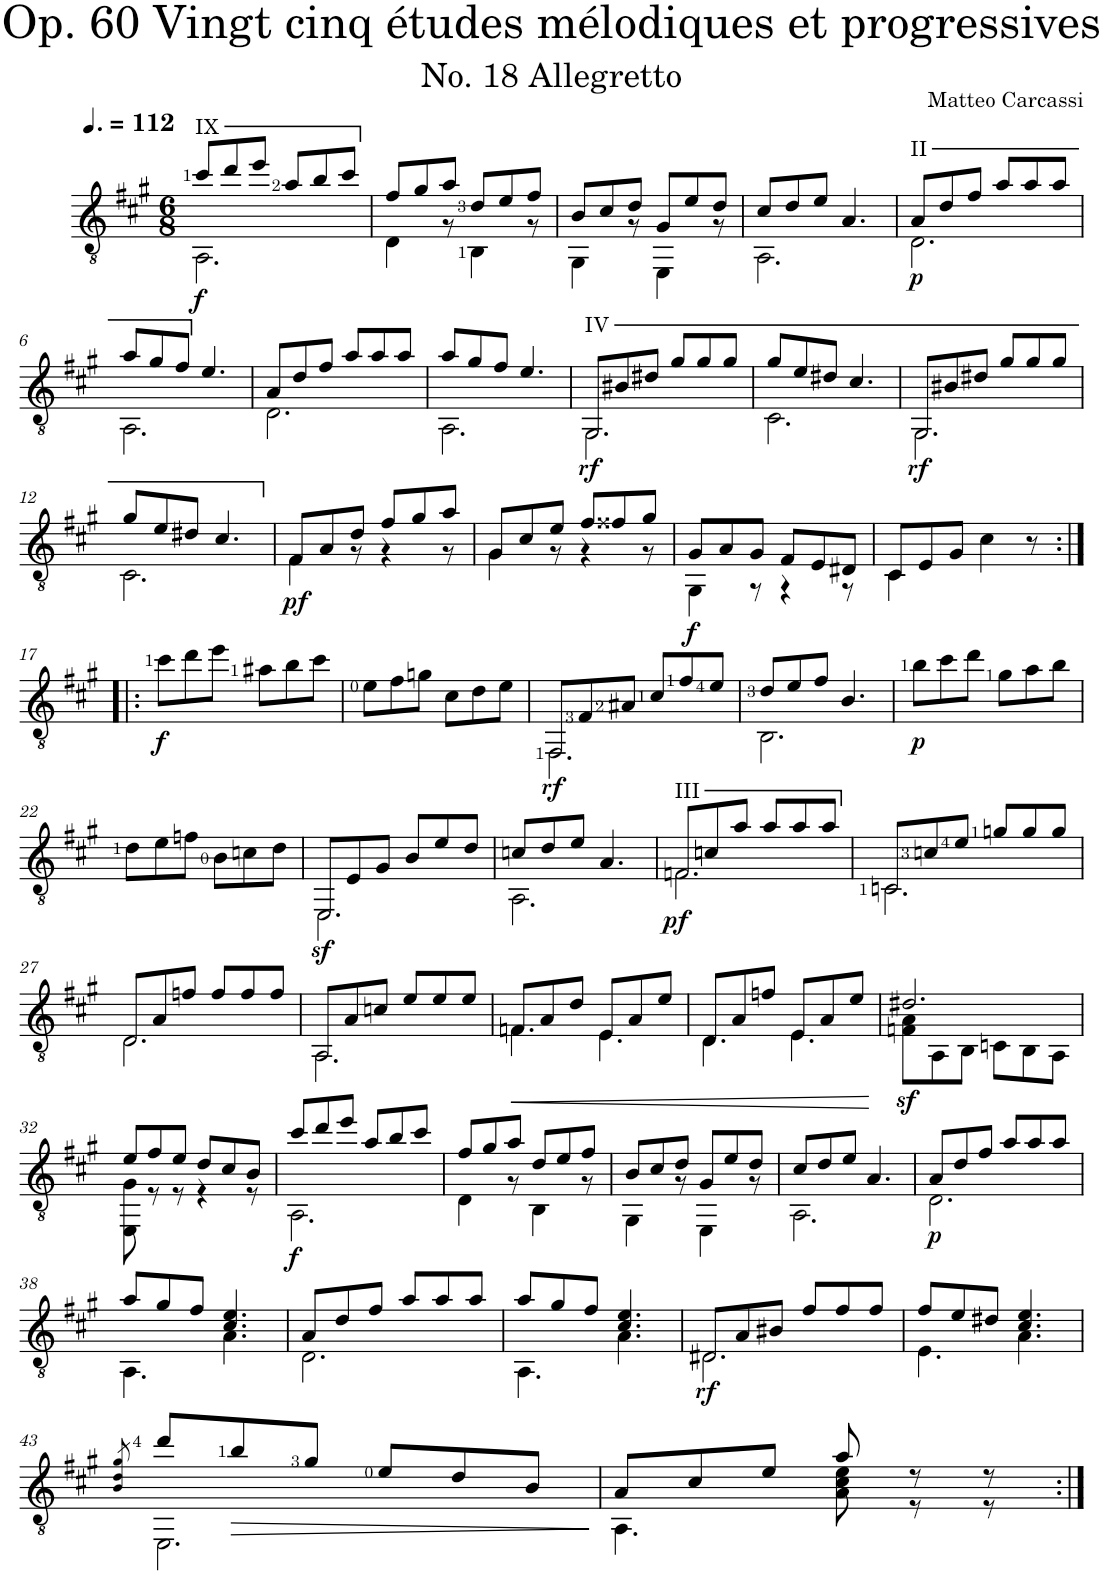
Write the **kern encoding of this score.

**kern	**dynam
*part1	*part1
*staff1	*staff1
*I"Classical Guitar	*
*I'Guit.	*
*clefGv2	*
*k[f#c#g#]	*
*A:	*
*M6/8	*
*MM168	*
=1	=1
*^	*
!LO:TX:a:t=IX	!	!
!	!	!LO:DY:b
8cc#/L	2.AA\	f
8dd/	.	.
8ee/J	.	.
8a/L	.	.
8b/	.	.
8cc#/J	.	.
=2	=2	=2
8f#/L	4D\	.
8g#/	.	.
8a/J	8r	.
8d/L	4BB\	.
8e/	.	.
8f#/J	8r	.
=3	=3	=3
8B/L	4GG#\	.
8c#/	.	.
8d/J	8r	.
8G#/L	4EE\	.
8e/	.	.
8d/J	8r	.
=4	=4	=4
8c#/L	2.AA\	.
8d/	.	.
8e/J	.	.
4.A/	.	.
=5	=5	=5
!LO:TX:a:t=II	!	!
!	!	!LO:DY:b
8A/L	2.D\	p
8d/	.	.
8f#/J	.	.
8a/L	.	.
8a/	.	.
8a/J	.	.
!!LO:LB:g=z	!!
=6	=6	=6
8a/L	2.AA\	.
8g#/	.	.
8f#/J	.	.
4.e/	.	.
=7	=7	=7
8A/L	2.D\	.
8d/	.	.
8f#/J	.	.
8a/L	.	.
8a/	.	.
8a/J	.	.
=8	=8	=8
8a/L	2.AA\	.
8g#/	.	.
8f#/J	.	.
4.e/	.	.
=9	=9	=9
!LO:TX:a:t=IV	!	!
!	!	!LO:DY:b
8GG#/L	2.GG#\	rf
8B#X/	.	.
8d#X/J	.	.
8g#/L	.	.
8g#/	.	.
8g#/J	.	.
=10	=10	=10
8g#/L	2.C#\	.
8e/	.	.
8d#X/J	.	.
4.c#/	.	.
=11	=11	=11
!	!	!LO:DY:b
8GG#/L	2.GG#\	rf
8B#X/	.	.
8d#X/J	.	.
8g#/L	.	.
8g#/	.	.
8g#/J	.	.
!!LO:LB:g=z	!!
=12	=12	=12
8g#/L	2.C#\	.
8e/	.	.
8d#X/J	.	.
4.c#/	.	.
=13	=13	=13
!	!	!LO:DY:b
8F#/L	4F#\	other-dynamics
8A/	.	.
8d/J	8r	.
8f#/L	4r	.
8g#/	.	.
8a/J	8r	.
=14	=14	=14
8G#/L	4G#\	.
8c#/	.	.
8e/J	8r	.
8f#/L	4r	.
8f##X/	.	.
8g#/J	8r	.
=15	=15	=15
!	!	!LO:DY:b
8G#/L	4GG#\	f
8A/	.	.
8G#/J	8r	.
8F#/L	4r	.
8E/	.	.
8D#X/J	8r	.
=16	=16	=16
8C#/L	4C#\	.
8E/	.	.
8G#/J	4ryy	.
4c#\	.	.
.	4ryy	.
8r	.	.
*v	*v	*
!!LO:LB:g=z
=17:|!|:	=17:|!|:
!	!LO:DY:b
8cc#\L	f
8dd\	.
8ee\J	.
8a#X\L	.
8b\	.
8cc#\J	.
=18	=18
8e\L	.
8f#\	.
8gn\J	.
8c#\L	.
8d\	.
8e\J	.
=19	=19
*^	*
!	!	!LO:DY:b
8FF#/L	2.FF#\	rf
8F#/	.	.
8A#X/J	.	.
8c#/L	.	.
8f#/	.	.
8e/J	.	.
=20	=20	=20
8d/L	2.BB\	.
8e/	.	.
8f#/J	.	.
4.B/	.	.
*v	*v	*
=21	=21
!	!LO:DY:b
8b\L	p
8cc#\	.
8dd\J	.
8g#\L	.
8a\	.
8b\J	.
!!LO:LB:g=z
=22	=22
8d\L	.
8e\	.
8fn\J	.
8B\L	.
8cn\	.
8d\J	.
=23	=23
*^	*
!	!	!LO:DY:b
8EE/L	2.EE\	sf
8E/	.	.
8G#/J	.	.
8B/L	.	.
8e/	.	.
8d/J	.	.
=24	=24	=24
8cn/L	2.AA\	.
8d/	.	.
8e/J	.	.
4.A/	.	.
=25	=25	=25
!LO:TX:a:t=III	!	!
!	!	!LO:DY:b
8Fn/L	2.F\	other-dynamics
8cn/	.	.
8a/J	.	.
8a/L	.	.
8a/	.	.
8a/J	.	.
=26	=26	=26
8Cn/L	2.C\	.
8cn/	.	.
8e/J	.	.
8gn/L	.	.
8g/	.	.
8g/J	.	.
!!LO:LB:g=z	!!
=27	=27	=27
8D/L	2.D\	.
8A/	.	.
8fn/J	.	.
8f/L	.	.
8f/	.	.
8f/J	.	.
=28	=28	=28
8AA/L	2.AA\	.
8A/	.	.
8cn/J	.	.
8e/L	.	.
8e/	.	.
8e/J	.	.
=29	=29	=29
!	!	!LO:HP:b
8Fn/L	4.F\	<
8A/	.	.
8d/J	.	.
8E/L	4.E\	.
8A/	.	.
8e/J	.	.
=30	=30	=30
8D/L	4.D\	.
8A/	.	.
8fn/J	.	.
8E/L	4.E\	.
8A/	.	.
8e/J	.	.
*v	*v	*
.	[
=31	=31
*^	*
!	!	!LO:DY:b
2.d#X/	8Fn\ 8A\L	sf
.	8AA\	.
.	8BB\J	.
.	8Cn\L	.
.	8BB\	.
.	8AA\J	.
!!LO:LB:g=z	!!
=32	=32	=32
8e/L	8EE\ 8G#\	.
8f#/	8r	.
8e/J	8r	.
8d/L	4r	.
8c#/	.	.
8B/J	8r	.
=33	=33	=33
!	!	!LO:DY:b
8cc#/L	2.AA\	f
8dd/	.	.
8ee/J	.	.
8a/L	.	.
8b/	.	.
8cc#/J	.	.
=34	=34	=34
8f#/L	4D\	.
8g#/	.	.
8a/J	8r	.
8d/L	4BB\	.
8e/	.	.
8f#/J	8r	.
=35	=35	=35
8B/L	4GG#\	.
8c#/	.	.
8d/J	8r	.
8G#/L	4EE\	.
8e/	.	.
8d/J	8r	.
=36	=36	=36
8c#/L	2.AA\	.
8d/	.	.
8e/J	.	.
4.A/	.	.
=37	=37	=37
!	!	!LO:DY:b
8A/L	2.D\	p
8d/	.	.
8f#/J	.	.
8a/L	.	.
8a/	.	.
8a/J	.	.
!!LO:LB:g=z	!!
=38	=38	=38
8a/L	4.AA\	.
8g#/	.	.
8f#/J	.	.
4.c#/ 4.e/	4.A\	.
=39	=39	=39
8A/L	2.D\	.
8d/	.	.
8f#/J	.	.
8a/L	.	.
8a/	.	.
8a/J	.	.
=40	=40	=40
8a/L	4.AA\	.
8g#/	.	.
8f#/J	.	.
4.c#/ 4.e/	4.A\	.
=41	=41	=41
!	!	!LO:DY:b
8D#X/L	2.D#\	rf
8A/	.	.
8B#X/J	.	.
8f#/L	.	.
8f#/	.	.
8f#/J	.	.
=42	=42	=42
8f#/L	4.E\	.
8e/	.	.
8d#X/J	.	.
4.c#/ 4.e/	4.A\	.
!!LO:LB:g=z	!!
=43	=43	=43
8qB/ 8qd/ 8qg#/	.	.
8dd/L	2.EE\	.
!	!	!LO:HP:b
8b/	.	>
8g#/J	.	.
8e/L	.	.
8d/	.	.
8B/J	.	.
*v	*v	*
.	]
=44	=44
*^	*
8A/L	4.AA\	.
8c#/	.	.
8e/J	.	.
8a/	8A\ 8c#\ 8e\	.
8r	8r	.
8r	8r	.
*v	*v	*
=:|!	=:|!
*-	*-
